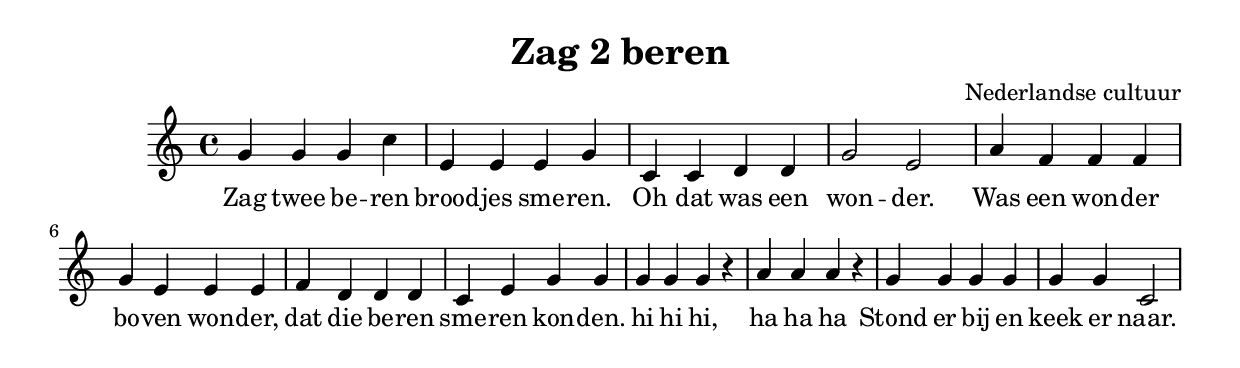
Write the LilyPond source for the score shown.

\header {
  title = "Zag 2 beren"
  composer = "Nederlandse cultuur"
}

\score {
  \relative c' {
    g'4 g4 g4 c | e,4 e e g | 
    c,4 c d d | g2 e2 |

    a4 f f f | g e e e |
    f d d d | c e g g |

    g g g r | a a a r |
    g g g g | g g c,2 |

  }
  \addlyrics {
    Zag twee be -- ren brood -- jes sme -- ren.
    Oh dat was een won -- der.
    
    Was een won -- der bo -- ven won -- der,
    dat die be -- ren sme -- ren kon -- den.

    hi hi hi, ha ha ha
    Stond er bij en keek er naar.
  }

  \layout {}
  \midi {}
}
